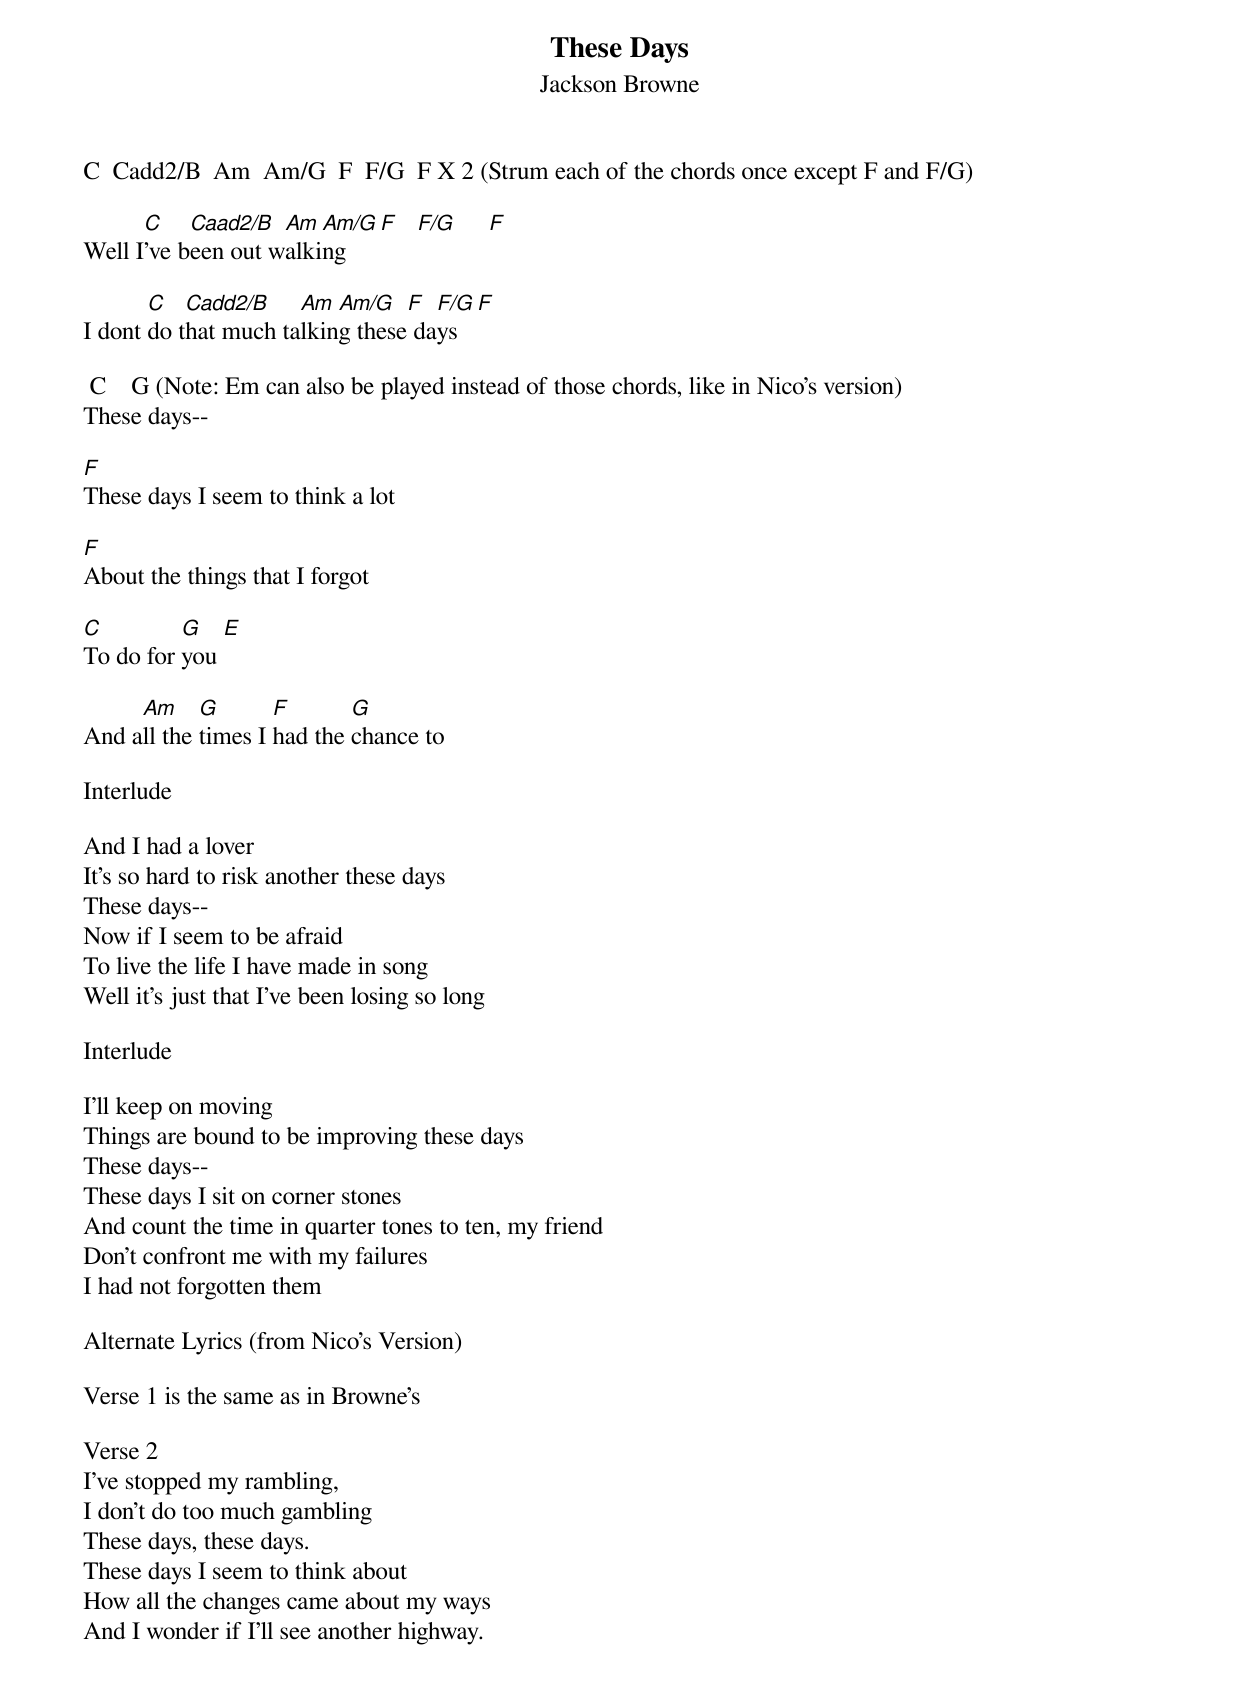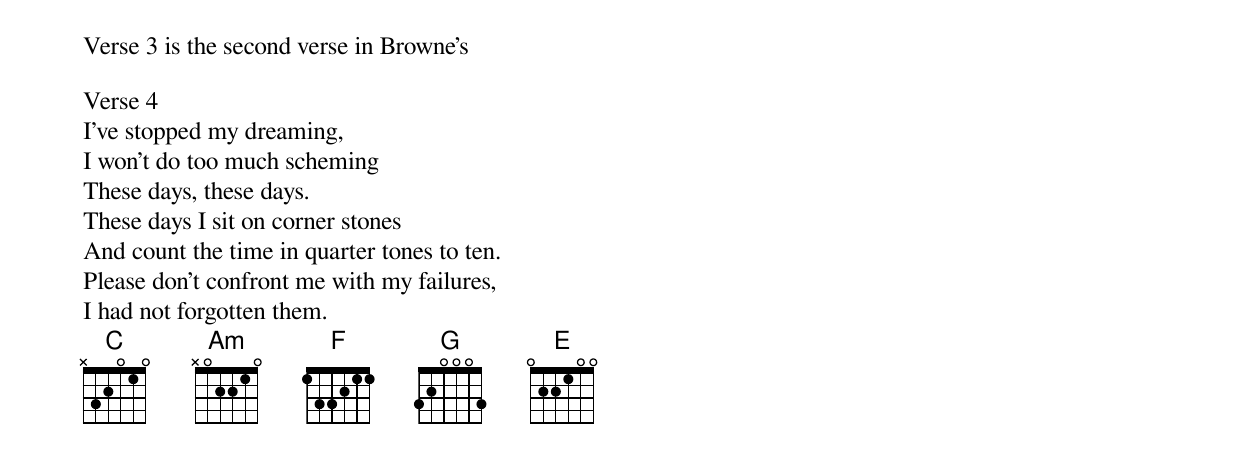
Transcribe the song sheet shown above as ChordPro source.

{title:These Days}
{subtitle:Jackson Browne}

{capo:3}

C  Cadd2/B  Am  Am/G  F  F/G  F X 2 (Strum each of the chords once except F and F/G)

Well I[C]'ve b[Caad2/B]een out w[Am]alki[Am/G]ng    [F]   [F/G]     [F]

I dont [C]do t[Cadd2/B]hat much ta[Am]lkin[Am/G]g these[F] da[F/G]ys   [F]

 C    G (Note: Em can also be played instead of those chords, like in Nico's version)
These days--

[F]These days I seem to think a lot

[F]About the things that I forgot

[C]To do for [G]you [E]

And a[Am]ll the [G]times I [F]had the [G]chance to

Interlude

And I had a lover
It's so hard to risk another these days
These days--
Now if I seem to be afraid
To live the life I have made in song
Well it's just that I've been losing so long

Interlude

I'll keep on moving
Things are bound to be improving these days
These days--
These days I sit on corner stones
And count the time in quarter tones to ten, my friend
Don't confront me with my failures
I had not forgotten them

Alternate Lyrics (from Nico's Version)

Verse 1 is the same as in Browne's

Verse 2
I've stopped my rambling,
I don't do too much gambling
These days, these days.
These days I seem to think about
How all the changes came about my ways
And I wonder if I'll see another highway.

Verse 3 is the second verse in Browne's

Verse 4
I've stopped my dreaming,
I won't do too much scheming
These days, these days.
These days I sit on corner stones
And count the time in quarter tones to ten.
Please don't confront me with my failures,
I had not forgotten them.
